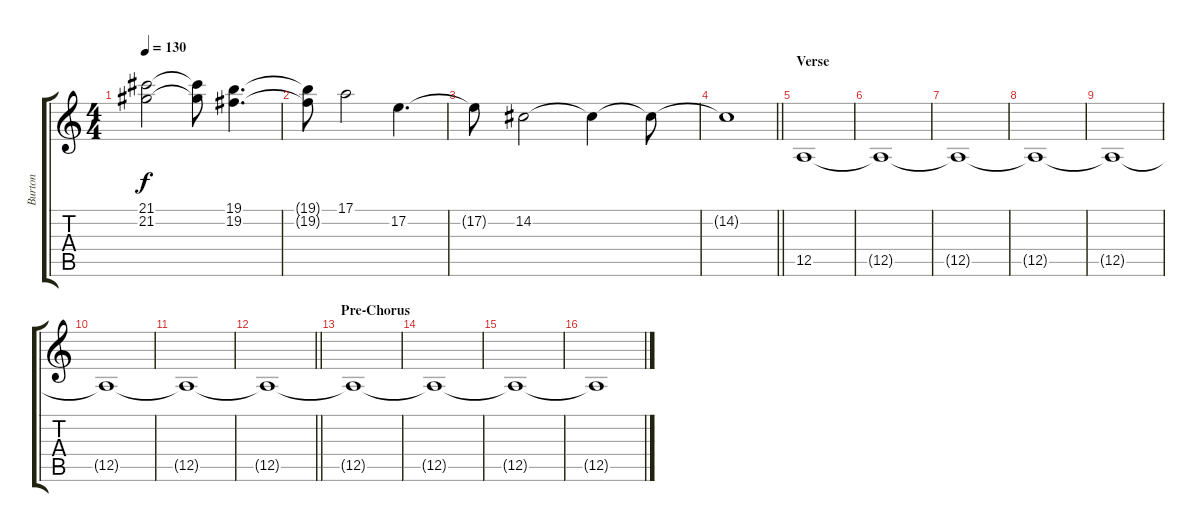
\track ("Burton" "Burton") {instrument synthstrings1}
\staff {score tabs}
\tuning (E4 B3 G3 D3 A2 E2) {hide}
\ts (4 4)
\tempo 130
\clef g2
\ks c
(21.1 21.2).2{dy f} (21.1{t} 21.2{t}).8 (19.1 19.2).4{d} |
(19.1{t} 19.2{t}).8 17.1.2 17.2.4{d} |
17.2{t}.8 14.2.2 14.2{t}.4 14.2{t}.8 |
\barLineRight lightlight
14.2{t}.1 |
\section ("" "Verse")
12.5.1 |
12.5{t}.1 |
12.5{t}.1 |
12.5{t}.1 |
12.5{t}.1 |
12.5{t}.1 |
12.5{t}.1 |
\barLineRight lightlight
12.5{t}.1 |
\section ("" "Pre-Chorus")
12.5{t}.1 |
12.5{t}.1 |
12.5{t}.1 |
12.5{t}.1
